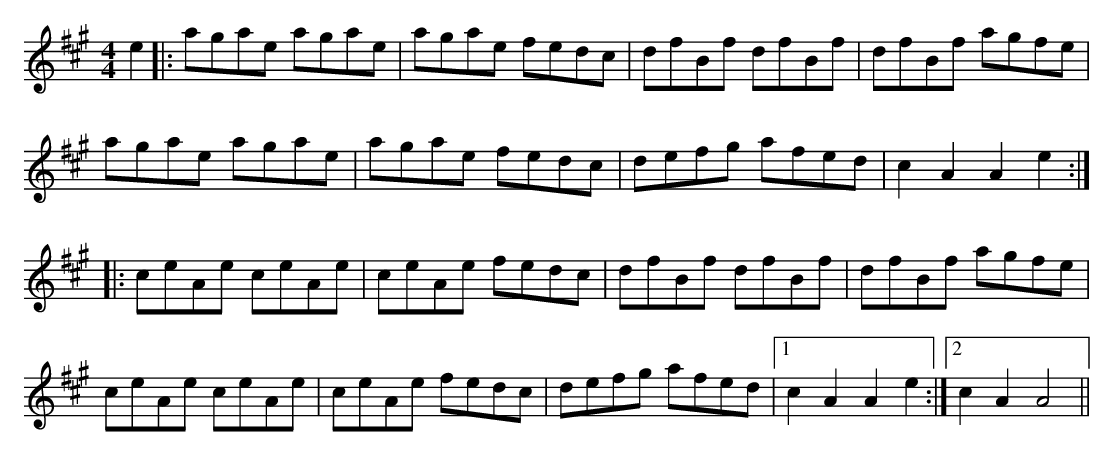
X:1
M:4/4
K:A
e2|:agae agae|agae fedc|dfBf dfBf|dfBf agfe|
agae agae|agae fedc|defg afed|c2 A2 A2 e2:|
|:ceAe ceAe|ceAe fedc|dfBf dfBf|dfBf agfe|
ceAe ceAe|ceAe fedc|defg afed|1 c2 A2 A2 e2:|2 c2 A2 A4||
